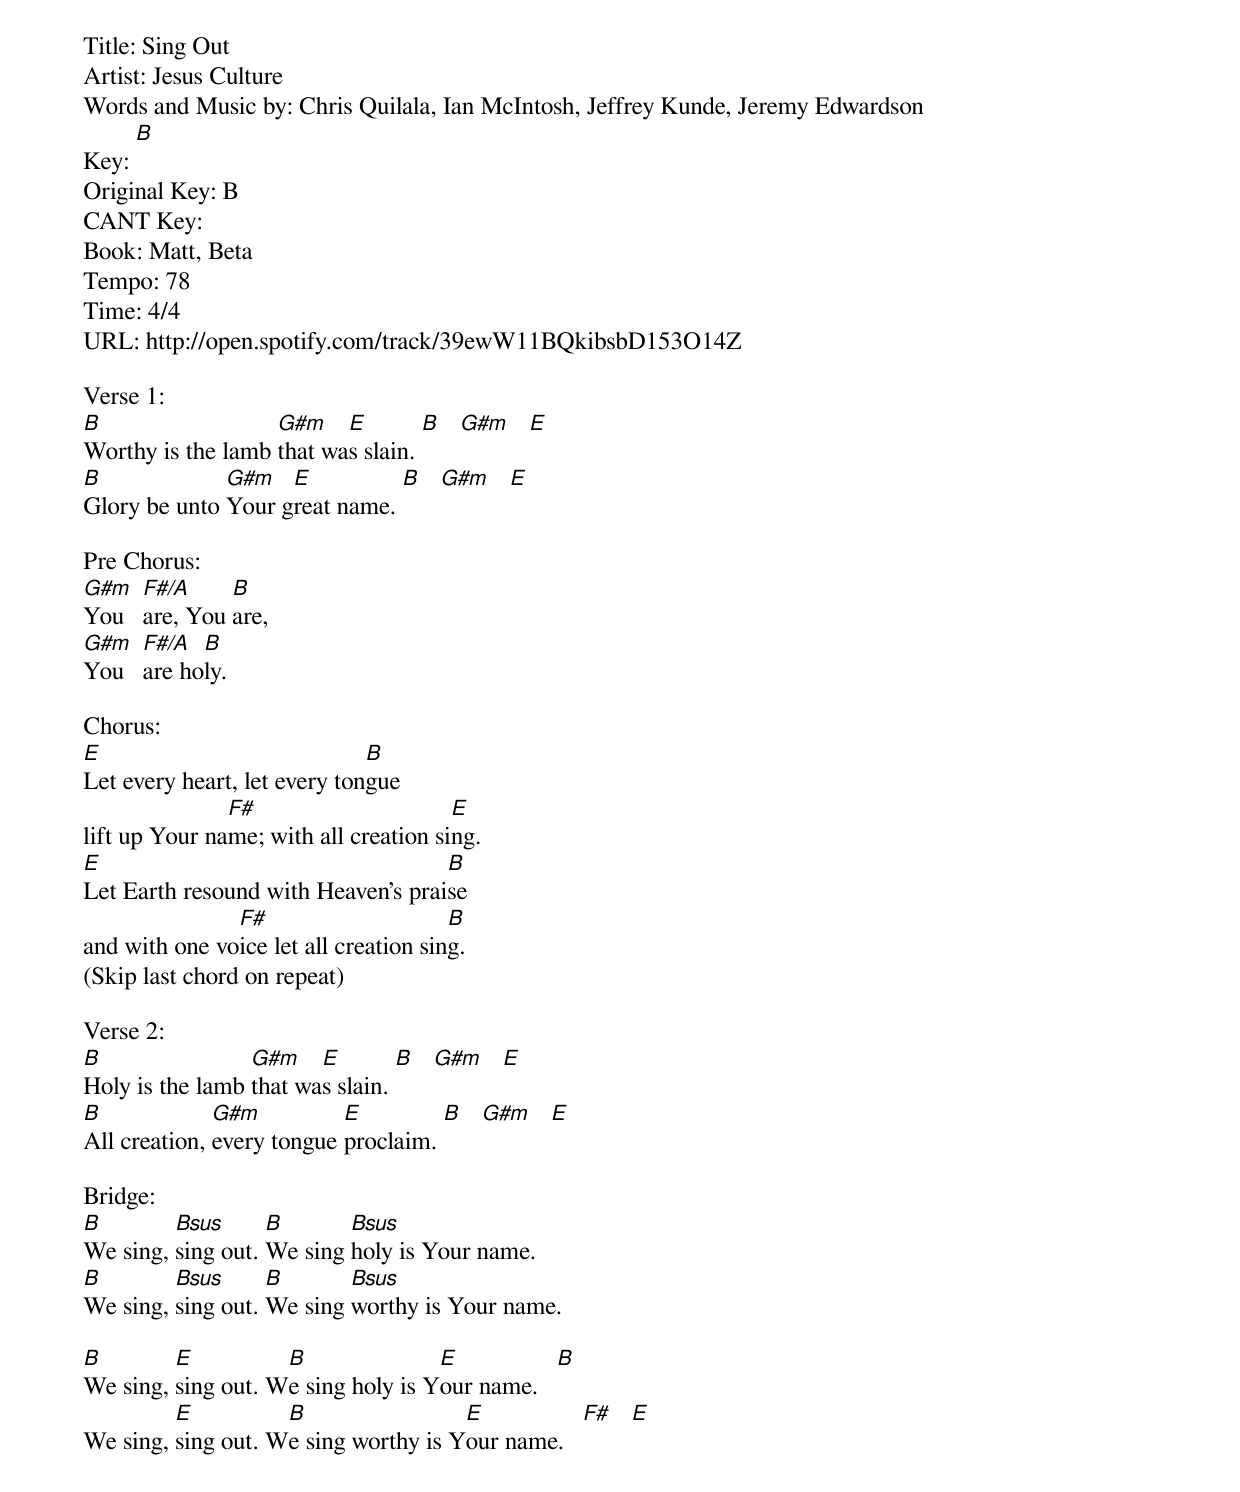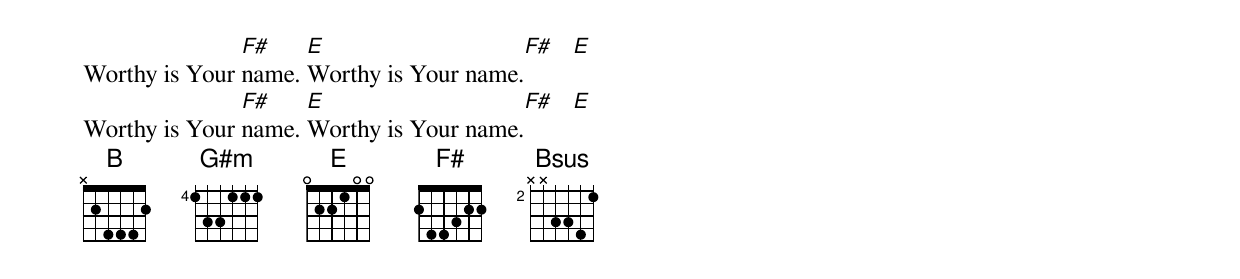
Title: Sing Out
Artist: Jesus Culture
Words and Music by: Chris Quilala, Ian McIntosh, Jeffrey Kunde, Jeremy Edwardson
Key: [B]
Original Key: B
CANT Key:
Book: Matt, Beta
Tempo: 78
Time: 4/4
URL: http://open.spotify.com/track/39ewW11BQkibsbD153O14Z

Verse 1:
[B]Worthy is the lamb [G#m]that wa[E]s slain. [B]   [G#m]   [E]
[B]Glory be unto [G#m]Your g[E]reat name. [B]   [G#m]   [E]

Pre Chorus:
[G#m]You   [F#/A]are, You [B]are,
[G#m]You   [F#/A]are ho[B]ly.

Chorus:
[E]Let every heart, let every ton[B]gue
lift up Your na[F#]me; with all creation si[E]ng.
[E]Let Earth resound with Heaven’s prai[B]se
and with one vo[F#]ice let all creation sin[B]g.
(Skip last chord on repeat)

Verse 2:
[B]Holy is the lamb [G#m]that wa[E]s slain. [B]   [G#m]   [E]
[B]All creation, [G#m]every tongue [E]proclaim. [B]   [G#m]   [E]

Bridge:
[B]We sing, [Bsus]sing out. [B]We sing [Bsus]holy is Your name.
[B]We sing, [Bsus]sing out. [B]We sing [Bsus]worthy is Your name.

[B]We sing, [E]sing out. W[B]e sing holy is Y[E]our name.   [B]
We sing, [E]sing out. W[B]e sing worthy is Y[E]our name.   [F#]   [E]

Worthy is Your [F#]name. [E]Worthy is Your name.[F#]   [E]
Worthy is Your [F#]name. [E]Worthy is Your name.[F#]   [E]
